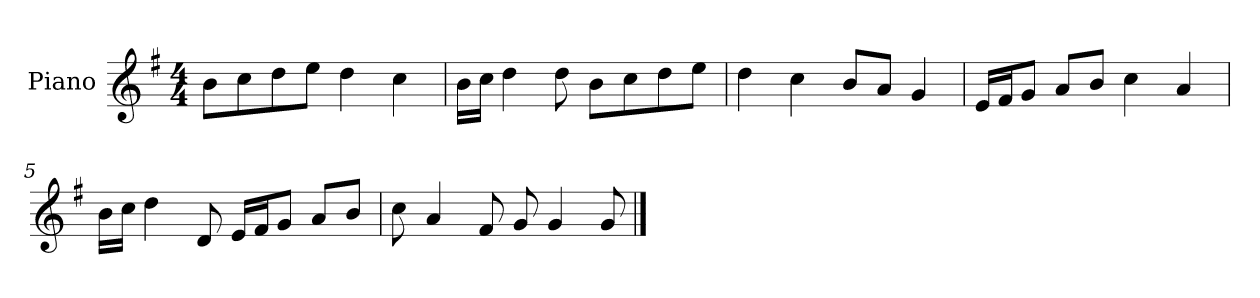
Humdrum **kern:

**kern
*part1
*staff1
*I"Piano
*I'P-no
*clefG2
*k[f#]
*M4/4
*MM90
=1
8b\L
8cc\
8dd\
8ee\J
4dd\
4cc\
=2
16b\LL
16cc\JJ
4dd\
8dd\
8b\L
8cc\
8dd\
8ee\J
=3
4dd\
4cc\
8b/L
8a/J
4g/
=4
16e/LL
16f#/J
8g/J
8a/L
8b/J
4cc\
4a/
=5
16b\LL
16cc\JJ
4dd\
8d/
16e/LL
16f#/J
8g/J
8a/L
8b/J
!!LO:LB:g=z
=6
8cc\
4a/
8f#/
8g/
4g/
8g/
==
*-
